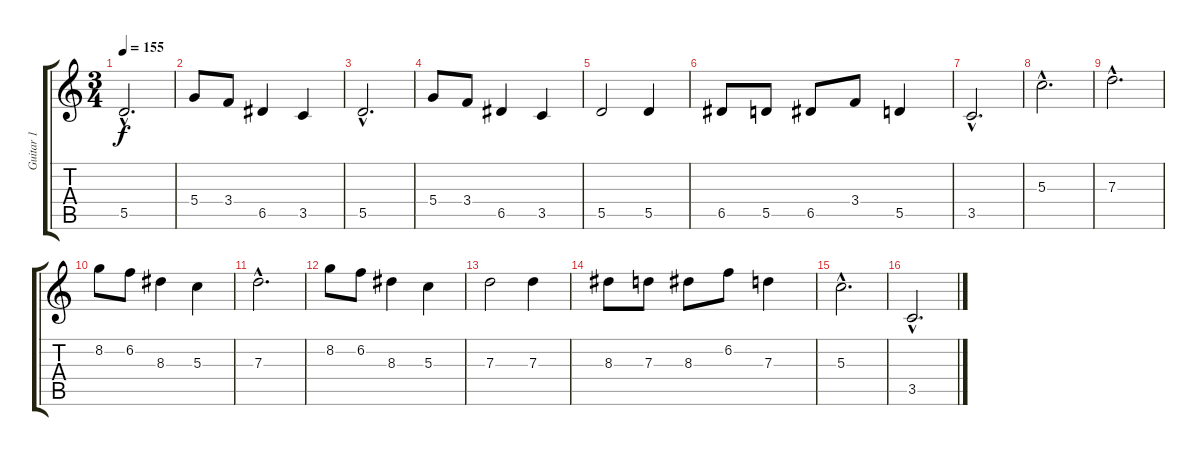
\track ("Guitar 1" "Guitar 1") {instrument distortionguitar}
\staff {score tabs}
\tuning (E4 B3 G3 D3 A2 E2) {hide}
\ts (3 4)
\tempo 155
\clef g2
\ks c
5.5{hac}.2{d dy f} |
5.4.8 3.4.8 6.5.4 3.5.4 |
5.5{hac}.2{d} |
5.4.8 3.4.8 6.5.4 3.5.4 |
5.5.2 5.5.4 |
6.5.8 5.5.8 6.5.8 3.4.8 5.5.4 |
3.5{hac}.2{d} |
5.3{hac}.2{d} |
7.3{hac}.2{d} |
8.2.8 6.2.8 8.3.4 5.3.4 |
7.3{hac}.2{d} |
8.2.8 6.2.8 8.3.4 5.3.4 |
7.3.2 7.3.4 |
8.3.8 7.3.8 8.3.8 6.2.8 7.3.4 |
5.3{hac}.2{d} |
3.5{hac}.2{d instrument distortionguitar}
